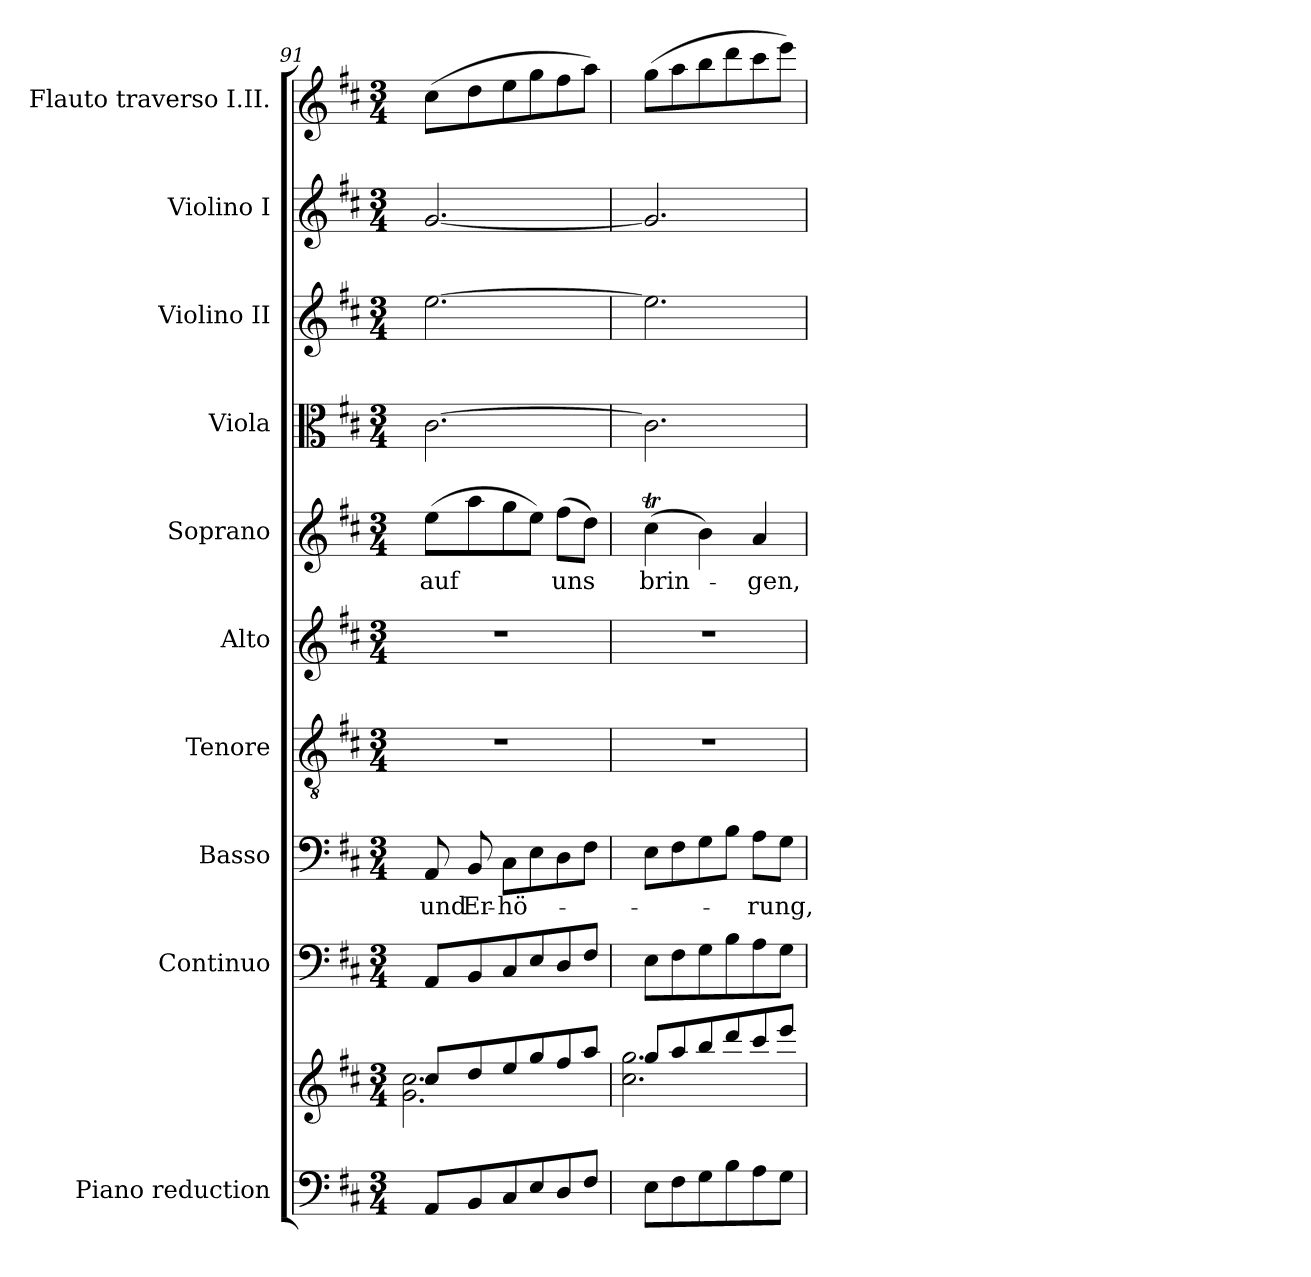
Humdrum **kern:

**kern	**kern	**kern	**kern	**text	**kern	**kern	**kern	**text	**kern	**kern	**kern	**kern
*part10	*part10	*part9	*part8	*part8	*part7	*part6	*part5	*part5	*part4	*part3	*part2	*part1
*staff11	*staff10	*staff9	*staff8	*staff8	*staff7	*staff6	*staff5	*staff5	*staff4	*staff3	*staff2	*staff1
*I"Piano reduction	*	*I"Continuo	*I"Basso	*	*I"Tenore	*I"Alto	*I"Soprano	*	*I"Viola	*I"Violino II	*I"Violino I	*I"Flauto traverso I.II.
*I'Pno	*	*	*	*	*	*	*	*	*I'Vla	*I'Vln	*I'Vln	*I'Fl
*clefF4	*clefG2	*clefF4	*clefF4	*	*clefGv2	*clefG2	*clefG2	*	*clefC3	*clefG2	*clefG2	*clefG2
*k[f#c#]	*k[f#c#]	*k[f#c#]	*k[f#c#]	*	*k[f#c#]	*k[f#c#]	*k[f#c#]	*	*k[f#c#]	*k[f#c#]	*k[f#c#]	*k[f#c#]
*M3/4	*M3/4	*M3/4	*M3/4	*	*M3/4	*M3/4	*M3/4	*	*M3/4	*M3/4	*M3/4	*M3/4
=91	=91	=91	=91	=91	=91	=91	=91	=91	=91	=91	=91	=91
*	*^	*	*	*	*	*	*	*	*	*	*	*
!	!	!	!	!	!LO:LY:b	!	!	!	!LO:LY:b	!	!	!	!
8AA/L	8cc#/L	2.g\ 2.cc#\	8AA/L	8AA/	und	2.r	2.r	(8ee\L	auf	[2.c#\	[2.ee\	[2.g/	(8cc#\L
!	!	!	!	!	!LO:LY:b	!	!	!	!	!	!	!	!
8BB/	8dd/	.	8BB/	8BB/	Er-	.	.	8aa\	.	.	.	.	8dd\
!	!	!	!	!	!LO:LY:b	!	!	!	!	!	!	!	!
8C#/	8ee/	.	8C#/	8C#\L	-hö-	.	.	8gg\	.	.	.	.	8ee\
8E/	8gg/	.	8E/	8E\	.	.	.	8ee\J)	.	.	.	.	8gg\
!	!	!	!	!	!	!	!	!	!LO:LY:b	!	!	!	!
8D/	8ff#/	.	8D/	8D\	.	.	.	(8ff#\L	uns	.	.	.	8ff#\
8F#/J	8aa/J	.	8F#/J	8F#\J	.	.	.	8dd\J)	.	.	.	.	8aa\J)
=92	=92	=92	=92	=92	=92	=92	=92	=92	=92	=92	=92	=92	=92
!	!	!	!	!	!	!	!	!	!LO:LY:b	!	!	!	!
8E\L	8gg/L	2.cc#\ 2.gg\	8E\L	8E\L	.	2.r	2.r	(4cc#t\	brin-	2.c#\]	2.ee\]	2.g/]	(8gg\L
8F#\	8aa/	.	8F#\	8F#\	.	.	.	.	.	.	.	.	8aa\
8G\	8bb/	.	8G\	8G\	.	.	.	4b\)	.	.	.	.	8bb\
8B\	8ddd/	.	8B\	8B\J	.	.	.	.	.	.	.	.	8ddd\
!	!	!	!	!	!LO:LY:b	!	!	!	!LO:LY:b	!	!	!	!
8A\	8ccc#/	.	8A\	8A\L	-rung,	.	.	4a/	-gen,	.	.	.	8ccc#\
8G\J	8eee/J	.	8G\J	8G\J	.	.	.	.	.	.	.	.	8eee\J)
*	*v	*v	*	*	*	*	*	*	*	*	*	*	*
=	=	=	=	=	=	=	=	=	=	=	=	=
*-	*-	*-	*-	*-	*-	*-	*-	*-	*-	*-	*-	*-
